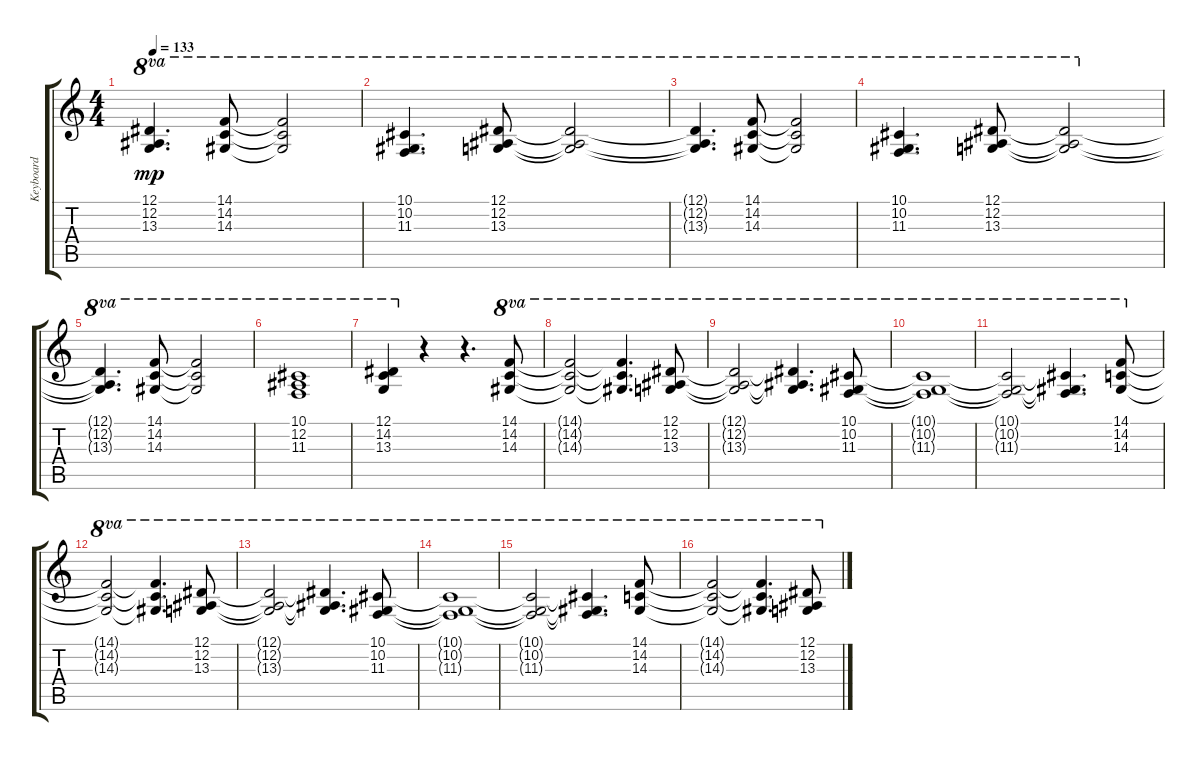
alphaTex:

\track ("Keyboard" "Keyboard") {instrument stringensemble1}
\staff {score tabs}
\tuning (Eb4 Bb3 Gb3 Db3 Ab2 Eb2) {hide}
\ts (4 4)
\tempo 133
\clef g2
\ks c
(12.1{t} 12.2{t} 13.3{t}).4{d ot 8va dy mp} (14.1 14.2 14.3).8{ot 8va} (14.1{t} 14.2{t} 14.3{t}).2{ot 8va} |
(10.1 10.2 11.3).4{d ot 8va} (12.1 12.2 13.3).8{ot 8va} (12.1{t} 12.2{t} 13.3{t}).2{ot 8va} |
(12.1{t} 12.2{t} 13.3{t}).4{d ot 8va} (14.1 14.2 14.3).8{ot 8va} (14.1{t} 14.2{t} 14.3{t}).2{ot 8va} |
(10.1 10.2 11.3).4{d ot 8va} (12.1 12.2 13.3).8{ot 8va} (12.1{t} 12.2{t} 13.3{t}).2{ot 8va} |
(12.1{t} 12.2{t} 13.3{t}).4{d ot 8va} (14.1 14.2 14.3).8{ot 8va} (14.1{t} 14.2{t} 14.3{t}).2{ot 8va} |
(10.1 12.2 11.3).1{ot 8va} |
(12.1 14.2 13.3).4{ot 8va} r.4 r.4{d} (14.1 14.2 14.3).8{ot 8va} |
(14.1{t} 14.2{t} 14.3{t}).2{ot 8va} (14.1{t} 14.2{t} 14.3{t}).4{d ot 8va} (12.1 12.2 13.3).8{ot 8va} |
(12.1{t} 12.2{t} 13.3{t}).2{ot 8va} (12.1{t} 12.2{t} 13.3{t}).4{d ot 8va} (10.1 10.2 11.3).8{ot 8va} |
(10.1{t} 10.2{t} 11.3{t}).1{ot 8va} |
(10.1{t} 10.2{t} 11.3{t}).2{ot 8va} (10.1{t} 10.2{t} 11.3{t}).4{d ot 8va} (14.1 14.2 14.3).8{ot 8va} |
(14.1{t} 14.2{t} 14.3{t}).2{ot 8va} (14.1{t} 14.2{t} 14.3{t}).4{d ot 8va} (12.1 12.2 13.3).8{ot 8va} |
(12.1{t} 12.2{t} 13.3{t}).2{ot 8va} (12.1{t} 12.2{t} 13.3{t}).4{d ot 8va} (10.1 10.2 11.3).8{ot 8va} |
(10.1{t} 10.2{t} 11.3{t}).1{ot 8va} |
(10.1{t} 10.2{t} 11.3{t}).2{ot 8va} (10.1{t} 10.2{t} 11.3{t}).4{d ot 8va} (14.1 14.2 14.3).8{ot 8va} |
(14.1{t} 14.2{t} 14.3{t}).2{ot 8va} (14.1{t} 14.2{t} 14.3{t}).4{d ot 8va} (12.1 12.2 13.3).8{ot 8va}
